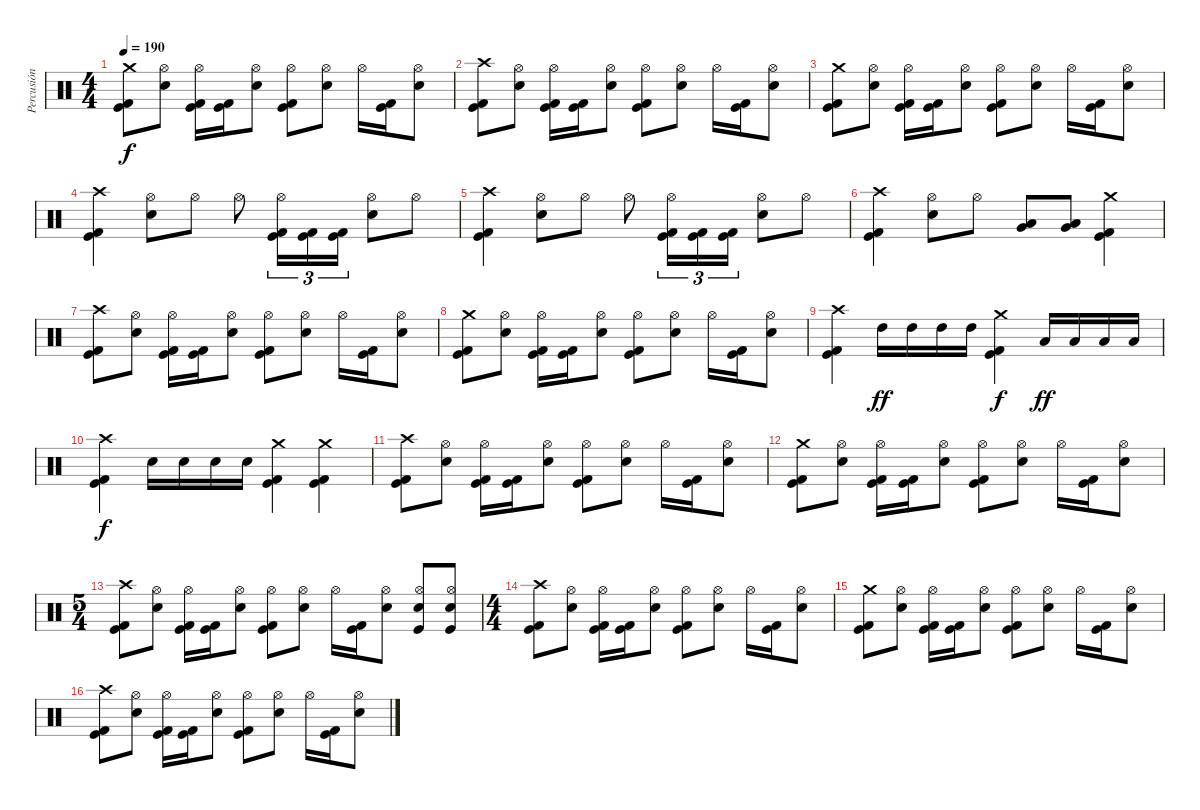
\track ("Percusión" "Percusión") {instrument percussion}
\staff {score}
\articulation defaults
\ts (4 4)
\tempo 190
\clef neutral
\ks c
("Crash medium (hit)" "Kick (hit) 2" "Kick (hit)").8{dy f} ("Hi-Hat (open)" "Electric Snare (hit)").8 ("Hi-Hat (open)" "Kick (hit) 2" "Kick (hit)").16 ("Kick (hit) 2" "Kick (hit)").16 ("Hi-Hat (open)" "Electric Snare (hit)").8 ("Hi-Hat (open)" "Kick (hit) 2" "Kick (hit)").8 ("Hi-Hat (open)" "Electric Snare (hit)").8 "Hi-Hat (open)".16 ("Kick (hit) 2" "Kick (hit)").16 ("Hi-Hat (open)" "Electric Snare (hit)").8 |
("Crash high (hit)" "Kick (hit) 2" "Kick (hit)").8 ("Hi-Hat (open)" "Electric Snare (hit)").8 ("Hi-Hat (open)" "Kick (hit) 2" "Kick (hit)").16 ("Kick (hit) 2" "Kick (hit)").16 ("Hi-Hat (open)" "Electric Snare (hit)").8 ("Hi-Hat (open)" "Kick (hit) 2" "Kick (hit)").8 ("Hi-Hat (open)" "Electric Snare (hit)").8 "Hi-Hat (open)".16 ("Kick (hit) 2" "Kick (hit)").16 ("Hi-Hat (open)" "Electric Snare (hit)").8 |
("Crash medium (hit)" "Kick (hit) 2" "Kick (hit)").8 ("Hi-Hat (open)" "Electric Snare (hit)").8 ("Hi-Hat (open)" "Kick (hit) 2" "Kick (hit)").16 ("Kick (hit) 2" "Kick (hit)").16 ("Hi-Hat (open)" "Electric Snare (hit)").8 ("Hi-Hat (open)" "Kick (hit) 2" "Kick (hit)").8 ("Hi-Hat (open)" "Electric Snare (hit)").8 "Hi-Hat (open)".16 ("Kick (hit) 2" "Kick (hit)").16 ("Hi-Hat (open)" "Electric Snare (hit)").8 |
("Crash high (hit)" "Kick (hit) 2" "Kick (hit)").4 ("Hi-Hat (open)" "Electric Snare (hit)").8 "Hi-Hat (open)".8 "Hi-Hat (open)".8 ("Hi-Hat (open)" "Kick (hit) 2" "Kick (hit)").16{tu (3 2)} ("Kick (hit) 2" "Kick (hit)").16{tu (3 2)} ("Kick (hit) 2" "Kick (hit)").16{tu (3 2)} ("Hi-Hat (open)" "Electric Snare (hit)").8 "Hi-Hat (open)".8 |
("Crash high (hit)" "Kick (hit) 2" "Kick (hit)").4 ("Hi-Hat (open)" "Electric Snare (hit)").8 "Hi-Hat (open)".8 "Hi-Hat (open)".8 ("Hi-Hat (open)" "Kick (hit) 2" "Kick (hit)").16{tu (3 2)} ("Kick (hit) 2" "Kick (hit)").16{tu (3 2)} ("Kick (hit) 2" "Kick (hit)").16{tu (3 2)} ("Hi-Hat (open)" "Electric Snare (hit)").8 "Hi-Hat (open)".8 |
("Crash high (hit)" "Kick (hit) 2" "Kick (hit)").4 ("Hi-Hat (open)" "Electric Snare (hit)").8 "Hi-Hat (open)".8 ("Low Tom (hit)" "Very Low Tom (hit)").8 ("Low Tom (hit)" "Very Low Tom (hit)").8 ("Crash medium (hit)" "Kick (hit) 2" "Kick (hit)").4 |
("Crash high (hit)" "Kick (hit) 2" "Kick (hit)").8 ("Hi-Hat (open)" "Electric Snare (hit)").8 ("Hi-Hat (open)" "Kick (hit) 2" "Kick (hit)").16 ("Kick (hit) 2" "Kick (hit)").16 ("Hi-Hat (open)" "Electric Snare (hit)").8 ("Hi-Hat (open)" "Kick (hit) 2" "Kick (hit)").8 ("Hi-Hat (open)" "Electric Snare (hit)").8 "Hi-Hat (open)".16 ("Kick (hit) 2" "Kick (hit)").16 ("Hi-Hat (open)" "Electric Snare (hit)").8 |
("Crash medium (hit)" "Kick (hit) 2" "Kick (hit)").8 ("Hi-Hat (open)" "Electric Snare (hit)").8 ("Hi-Hat (open)" "Kick (hit) 2" "Kick (hit)").16 ("Kick (hit) 2" "Kick (hit)").16 ("Hi-Hat (open)" "Electric Snare (hit)").8 ("Hi-Hat (open)" "Kick (hit) 2" "Kick (hit)").8 ("Hi-Hat (open)" "Electric Snare (hit)").8 "Hi-Hat (open)".16 ("Kick (hit) 2" "Kick (hit)").16 ("Hi-Hat (open)" "Electric Snare (hit)").8 |
("Crash high (hit)" "Kick (hit) 2" "Kick (hit)").4 "High Tom (hit)".16{dy ff} "High Tom (hit)".16 "High Tom (hit)".16 "High Tom (hit)".16 ("Crash medium (hit)" "Kick (hit) 2" "Kick (hit)").4{dy f} "Low Tom (hit)".16{dy ff} "Low Tom (hit)".16 "Low Tom (hit)".16 "Low Tom (hit)".16 |
("Crash high (hit)" "Kick (hit) 2" "Kick (hit)").4{dy f} "Electric Snare (hit)".16 "Electric Snare (hit)".16 "Electric Snare (hit)".16 "Electric Snare (hit)".16 ("Crash medium (hit)" "Kick (hit) 2" "Kick (hit)").4 ("Crash medium (hit)" "Kick (hit) 2" "Kick (hit)").4 |
("Crash high (hit)" "Kick (hit) 2" "Kick (hit)").8 ("Hi-Hat (open)" "Electric Snare (hit)").8 ("Hi-Hat (open)" "Kick (hit) 2" "Kick (hit)").16 ("Kick (hit) 2" "Kick (hit)").16 ("Hi-Hat (open)" "Electric Snare (hit)").8 ("Hi-Hat (open)" "Kick (hit) 2" "Kick (hit)").8 ("Hi-Hat (open)" "Electric Snare (hit)").8 "Hi-Hat (open)".16 ("Kick (hit) 2" "Kick (hit)").16 ("Hi-Hat (open)" "Electric Snare (hit)").8 |
("Crash medium (hit)" "Kick (hit) 2" "Kick (hit)").8 ("Hi-Hat (open)" "Electric Snare (hit)").8 ("Hi-Hat (open)" "Kick (hit) 2" "Kick (hit)").16 ("Kick (hit) 2" "Kick (hit)").16 ("Hi-Hat (open)" "Electric Snare (hit)").8 ("Hi-Hat (open)" "Kick (hit) 2" "Kick (hit)").8 ("Hi-Hat (open)" "Electric Snare (hit)").8 "Hi-Hat (open)".16 ("Kick (hit) 2" "Kick (hit)").16 ("Hi-Hat (open)" "Electric Snare (hit)").8 |
\ts (5 4)
("Crash high (hit)" "Kick (hit) 2" "Kick (hit)").8 ("Hi-Hat (open)" "Electric Snare (hit)").8 ("Hi-Hat (open)" "Kick (hit) 2" "Kick (hit)").16 ("Kick (hit) 2" "Kick (hit)").16 ("Hi-Hat (open)" "Electric Snare (hit)").8 ("Hi-Hat (open)" "Kick (hit) 2" "Kick (hit)").8 ("Hi-Hat (open)" "Electric Snare (hit)").8 "Hi-Hat (open)".16 ("Kick (hit) 2" "Kick (hit)").16 ("Hi-Hat (open)" "Electric Snare (hit)").8 ("Hi-Hat (open)" "Electric Snare (hit)" "Kick (hit)").8 ("Hi-Hat (open)" "Electric Snare (hit)" "Kick (hit)").8 |
\ts (4 4)
("Crash high (hit)" "Kick (hit) 2" "Kick (hit)").8 ("Hi-Hat (open)" "Electric Snare (hit)").8 ("Hi-Hat (open)" "Kick (hit) 2" "Kick (hit)").16 ("Kick (hit) 2" "Kick (hit)").16 ("Hi-Hat (open)" "Electric Snare (hit)").8 ("Hi-Hat (open)" "Kick (hit) 2" "Kick (hit)").8 ("Hi-Hat (open)" "Electric Snare (hit)").8 "Hi-Hat (open)".16 ("Kick (hit) 2" "Kick (hit)").16 ("Hi-Hat (open)" "Electric Snare (hit)").8 |
("Crash medium (hit)" "Kick (hit) 2" "Kick (hit)").8 ("Hi-Hat (open)" "Electric Snare (hit)").8 ("Hi-Hat (open)" "Kick (hit) 2" "Kick (hit)").16 ("Kick (hit) 2" "Kick (hit)").16 ("Hi-Hat (open)" "Electric Snare (hit)").8 ("Hi-Hat (open)" "Kick (hit) 2" "Kick (hit)").8 ("Hi-Hat (open)" "Electric Snare (hit)").8 "Hi-Hat (open)".16 ("Kick (hit) 2" "Kick (hit)").16 ("Hi-Hat (open)" "Electric Snare (hit)").8 |
("Crash high (hit)" "Kick (hit) 2" "Kick (hit)").8 ("Hi-Hat (open)" "Electric Snare (hit)").8 ("Hi-Hat (open)" "Kick (hit) 2" "Kick (hit)").16 ("Kick (hit) 2" "Kick (hit)").16 ("Hi-Hat (open)" "Electric Snare (hit)").8 ("Hi-Hat (open)" "Kick (hit) 2" "Kick (hit)").8 ("Hi-Hat (open)" "Electric Snare (hit)").8 "Hi-Hat (open)".16 ("Kick (hit) 2" "Kick (hit)").16 ("Hi-Hat (open)" "Electric Snare (hit)").8
